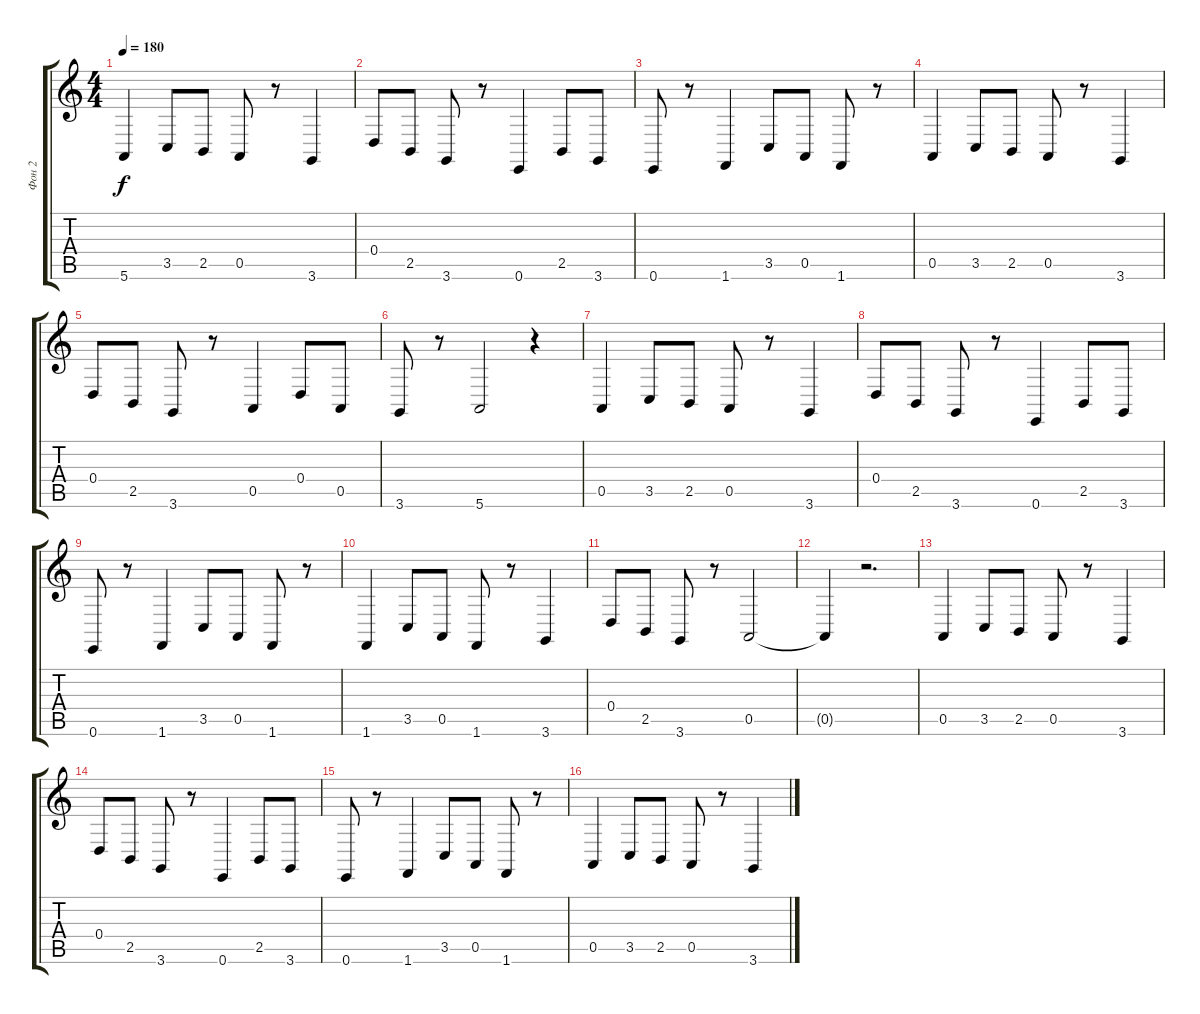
\track ("Фон 2" "Фон 2") {instrument synthstrings1}
\staff {score tabs}
\tuning (E4 B3 G3 D3 A2 E2) {hide}
\ts (4 4)
\tempo 180
\clef g2
\ks c
5.6.4{dy f instrument synthstrings1} 3.5.8 2.5.8 0.5.8 r.8 3.6.4 |
0.4.8 2.5.8 3.6.8 r.8 0.6.4 2.5.8 3.6.8 |
0.6.8 r.8 1.6.4 3.5.8 0.5.8 1.6.8 r.8 |
0.5.4 3.5.8 2.5.8 0.5.8 r.8 3.6.4 |
0.4.8 2.5.8 3.6.8 r.8 0.5.4 0.4.8 0.5.8 |
3.6.8 r.8 5.6.2 r.4 |
0.5.4 3.5.8 2.5.8 0.5.8 r.8 3.6.4 |
0.4.8 2.5.8 3.6.8 r.8 0.6.4 2.5.8 3.6.8 |
0.6.8 r.8 1.6.4 3.5.8 0.5.8 1.6.8 r.8 |
1.6.4 3.5.8 0.5.8 1.6.8 r.8 3.6.4 |
0.4.8 2.5.8 3.6.8 r.8 0.5.2 |
0.5{t}.4 r.2{d} |
0.5.4 3.5.8 2.5.8 0.5.8 r.8 3.6.4 |
0.4.8 2.5.8 3.6.8 r.8 0.6.4 2.5.8 3.6.8 |
0.6.8 r.8 1.6.4 3.5.8 0.5.8 1.6.8 r.8 |
0.5.4 3.5.8 2.5.8 0.5.8 r.8 3.6.4
